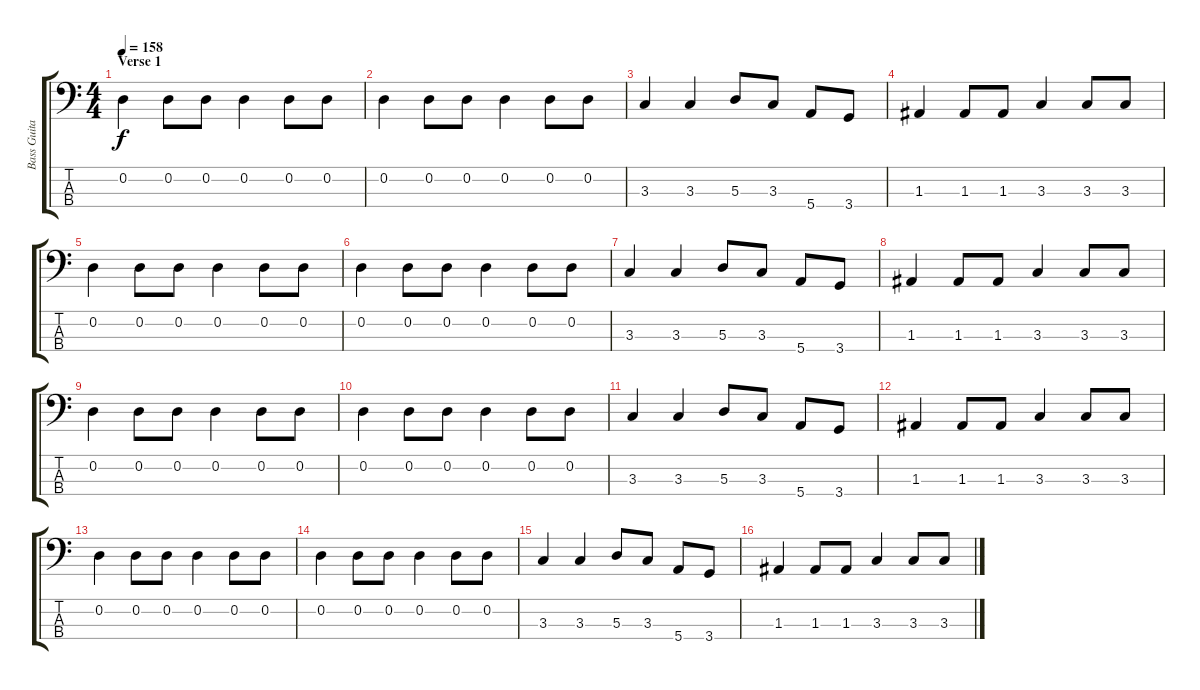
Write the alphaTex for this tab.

\track ("Bass Guitar" "Bass Guita") {instrument electricbasspick}
\staff {score tabs}
\tuning (G2 D2 A1 E1) {hide}
\ts (4 4)
\section ("" "Verse 1")
\tempo 158
\clef f4
\ks c
0.2.4{dy f instrument electricbasspick} 0.2.8 0.2.8 0.2.4 0.2.8 0.2.8 |
0.2.4 0.2.8 0.2.8 0.2.4 0.2.8 0.2.8 |
3.3.4 3.3.4 5.3.8 3.3.8 5.4.8 3.4.8 |
1.3.4 1.3.8 1.3.8 3.3.4 3.3.8 3.3.8 |
0.2.4 0.2.8 0.2.8 0.2.4 0.2.8 0.2.8 |
0.2.4 0.2.8 0.2.8 0.2.4 0.2.8 0.2.8 |
3.3.4 3.3.4 5.3.8 3.3.8 5.4.8 3.4.8 |
1.3.4 1.3.8 1.3.8 3.3.4 3.3.8 3.3.8 |
0.2.4 0.2.8 0.2.8 0.2.4 0.2.8 0.2.8 |
0.2.4 0.2.8 0.2.8 0.2.4 0.2.8 0.2.8 |
3.3.4 3.3.4 5.3.8 3.3.8 5.4.8 3.4.8 |
1.3.4 1.3.8 1.3.8 3.3.4 3.3.8 3.3.8 |
0.2.4 0.2.8 0.2.8 0.2.4 0.2.8 0.2.8 |
0.2.4 0.2.8 0.2.8 0.2.4 0.2.8 0.2.8 |
3.3.4 3.3.4 5.3.8 3.3.8 5.4.8 3.4.8 |
1.3.4 1.3.8 1.3.8 3.3.4 3.3.8 3.3.8
